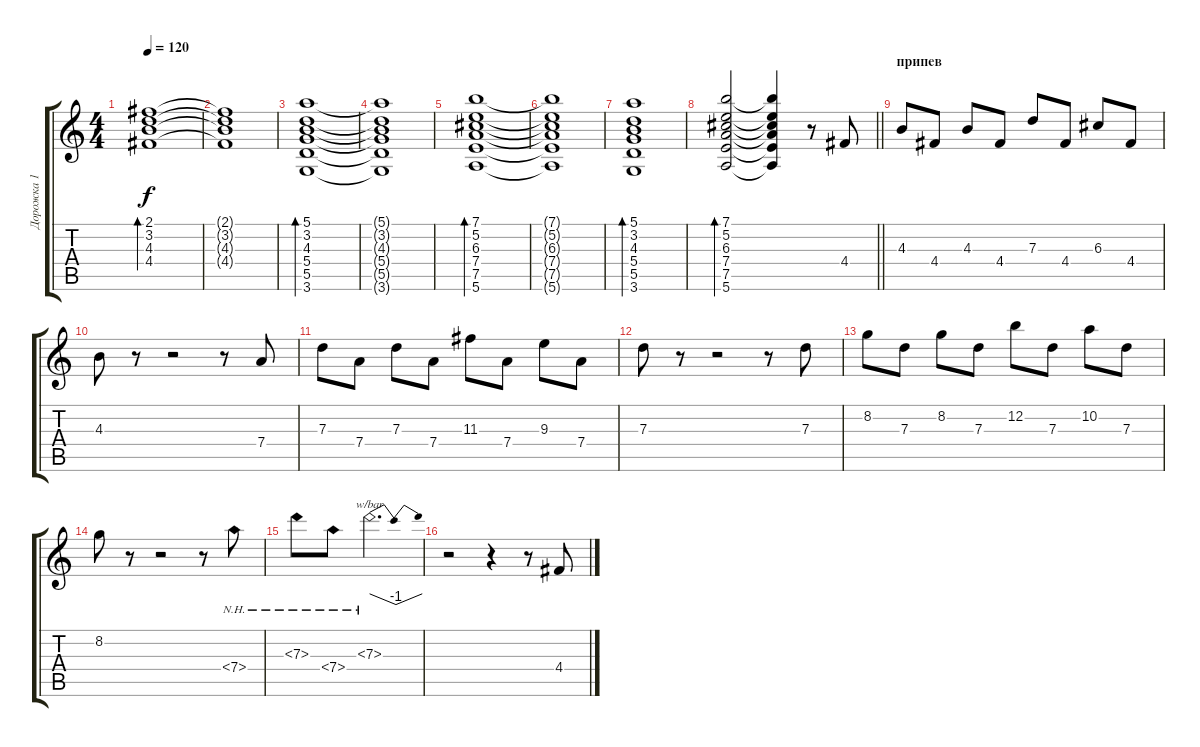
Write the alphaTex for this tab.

\track ("Дорожка 1" "Дорожка 1") {instrument electricguitarjazz}
\staff {score tabs}
\tuning (E4 B3 G3 D3 A2 E2) {hide}
\ts (4 4)
\tempo 120
\clef g2
\ks c
(2.1 3.2 4.3 4.4).1{bd 240 dy f} |
(2.1{t} 3.2{t} 4.3{t} 4.4{t}).1 |
(5.1 3.2 4.3 5.4 5.5 3.6).1{bd 120} |
(5.1{t} 3.2{t} 4.3{t} 5.4{t} 5.5{t} 3.6{t}).1 |
(7.1 5.2 6.3 7.4 7.5 5.6).1{bd 120} |
(7.1{t} 5.2{t} 6.3{t} 7.4{t} 7.5{t} 5.6{t}).1 |
(5.1 3.2 4.3 5.4 5.5 3.6).1{bd 120} |
\barLineRight lightlight
(7.1 5.2 6.3 7.4 7.5 5.6).2{bd 120} (7.1{t} 5.2{t} 6.3{t} 7.4{t} 7.5{t} 5.6{t}).4 r.8 4.4.8 |
\section ("" "припев")
4.3.8 4.4.8 4.3.8 4.4.8 7.3.8 4.4.8 6.3.8 4.4.8 |
4.3.8 r.8 r.2 r.8 7.4.8 |
7.3.8 7.4.8 7.3.8 7.4.8 11.3.8 7.4.8 9.3.8 7.4.8 |
7.3.8 r.8 r.2 r.8 7.3.8 |
8.2.8 7.3.8 8.2.8 7.3.8 12.2.8 7.3.8 10.2.8 7.3.8 |
8.2.8 r.8 r.2 r.8 7.4{nh}.8 |
7.3{nh}.8 7.4{nh}.8 7.3{nh}.2{d tbe (dip default 0 0 30 -4 60 0)} |
r.2 r.4 r.8 4.4.8
